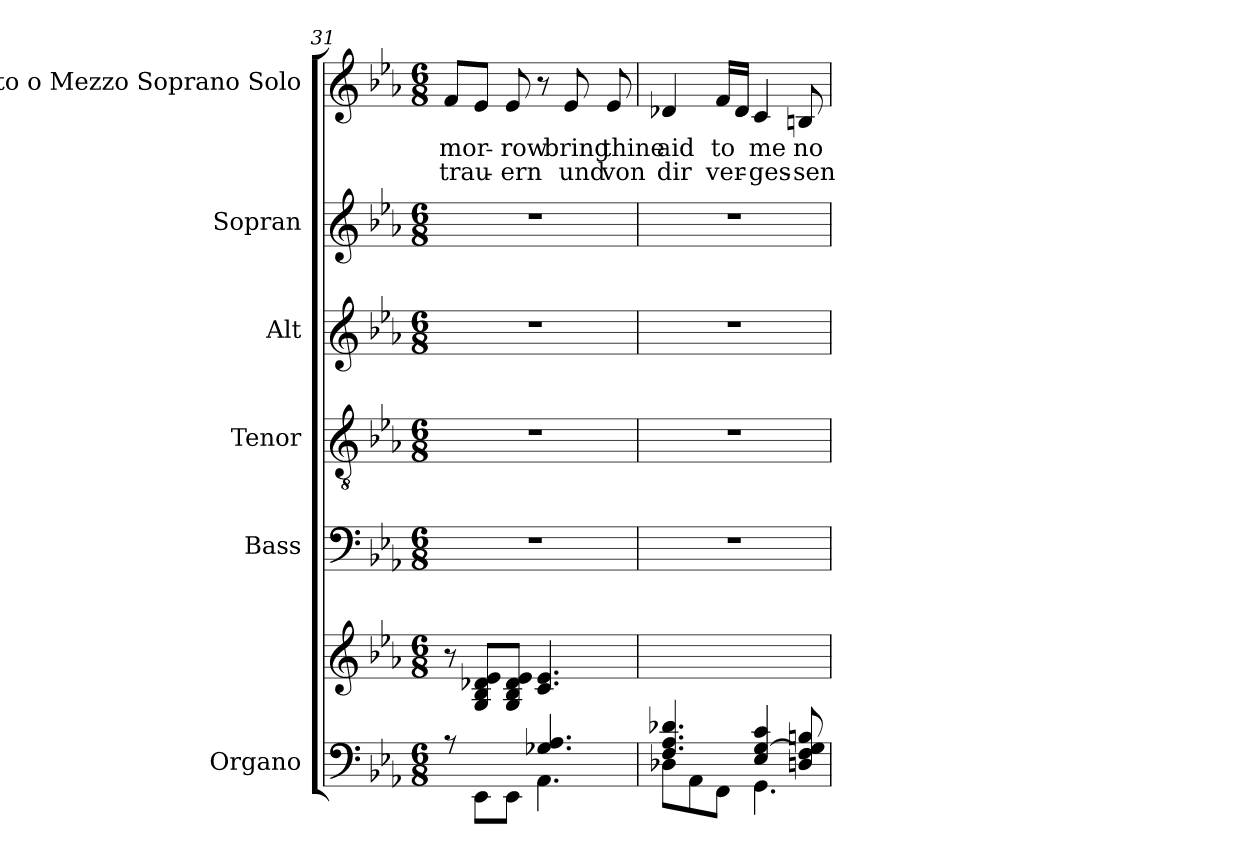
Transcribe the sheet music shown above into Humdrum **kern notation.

**kern	**kern	**kern	**kern	**kern	**kern	**kern	**text	**text
*part6	*part6	*part5	*part4	*part3	*part2	*part1	*part1	*part1
*staff7	*staff6	*staff5	*staff4	*staff3	*staff2	*staff1	*staff1	*staff1
*I"Organo	*	*I"Bass	*I"Tenor	*I"Alt	*I"Sopran	*I"Alto o Mezzo Soprano Solo	*	*
*	*	*I'B	*I'T	*I'A	*I'S	*I'S o l o	*	*
*clefF4	*clefG2	*clefF4	*clefGv2	*clefG2	*clefG2	*clefG2	*	*
*k[b-e-a-]	*k[b-e-a-]	*k[b-e-a-]	*k[b-e-a-]	*k[b-e-a-]	*k[b-e-a-]	*k[b-e-a-]	*	*
*E-:	*E-:	*E-:	*E-:	*E-:	*E-:	*E-:	*	*
*M6/8	*M6/8	*M6/8	*M6/8	*M6/8	*M6/8	*M6/8	*	*
=31	=31	=31	=31	=31	=31	=31	=31	=31
*^	*	*	*	*	*	*	*	*
4.ryy	8rA	8r	2.r	2.r	2.r	2.r	8f/L	mor-	trau-
.	8EE-\L	8G/ 8B-/ 8d-X/ 8e-/L	.	.	.	.	8e-/J	.	.
.	8EE-\J	8G/ 8B-/ 8d-/ 8e-/J	.	.	.	.	8e-/	-row	-ern
4.G-X/ 4.A-/	4.AA-\	4.c/ 4.e-/	.	.	.	.	8r	.	.
.	.	.	.	.	.	.	8e-/	bring	und
.	.	.	.	.	.	.	8e-/	thine	von
=32	=32	=32	=32	=32	=32	=32	=32	=32	=32
*	*^	*	*	*	*	*	*	*	*
4.F/ 4.A-/ 4.d-X/	4.ryy	8D-X\L	2.ryy	2.r	2.r	2.r	2.r	4d-X/	aid	dir
.	.	8AA-\	.	.	.	.	.	.	.	.
.	.	8FF\J	.	.	.	.	.	16f/LL	to	ver-
.	.	.	.	.	.	.	.	16d-/JJ	.	.
4E-/ [4G/ 4c/	4.ryy	4.GG\	.	.	.	.	.	4c/	me	-ges-
8D/ 8F/ 8G/] 8Bn/	.	.	.	.	.	.	.	8Bn/	no	-sen
*v	*v	*v	*	*	*	*	*	*	*	*
=	=	=	=	=	=	=	=	=
*-	*-	*-	*-	*-	*-	*-	*-	*-
